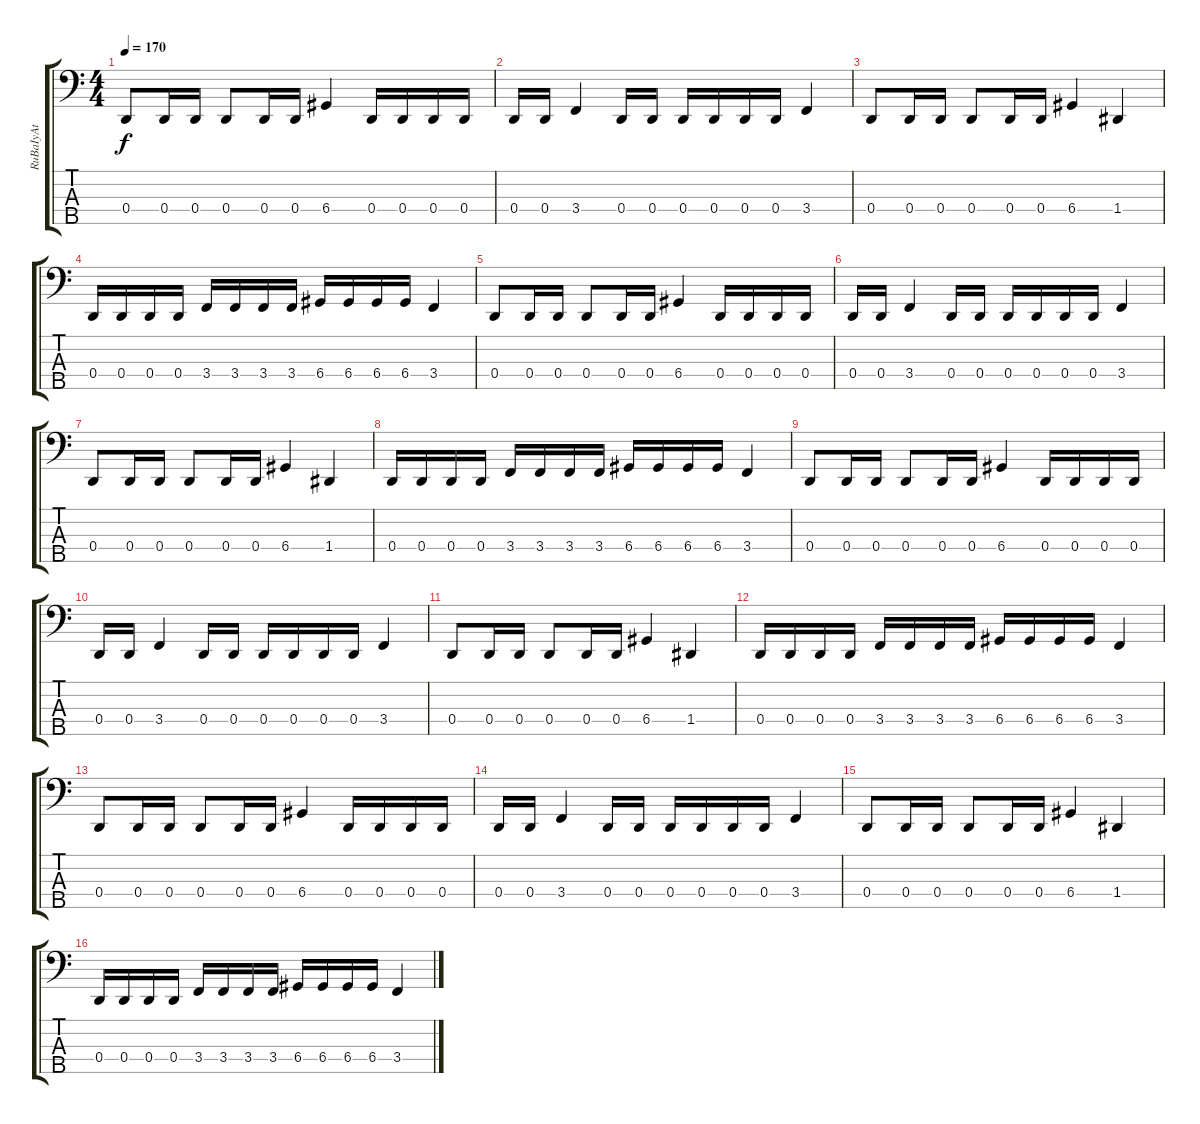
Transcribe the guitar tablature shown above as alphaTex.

\track ("RuBaIyAt" "RuBaIyAt") {instrument electricbassfinger}
\staff {score tabs}
\tuning (F2 C2 G1 D1 A0) {hide}
\ts (4 4)
\tempo 170
\clef f4
\ks c
0.4.8{dy f instrument electricbassfinger} 0.4.16 0.4.16 0.4.8 0.4.16 0.4.16 6.4.4 0.4.16 0.4.16 0.4.16 0.4.16 |
0.4.16 0.4.16 3.4.4 0.4.16 0.4.16 0.4.16 0.4.16 0.4.16 0.4.16 3.4.4 |
0.4.8 0.4.16 0.4.16 0.4.8 0.4.16 0.4.16 6.4.4 1.4.4 |
0.4.16 0.4.16 0.4.16 0.4.16 3.4.16 3.4.16 3.4.16 3.4.16 6.4.16 6.4.16 6.4.16 6.4.16 3.4.4 |
0.4.8 0.4.16 0.4.16 0.4.8 0.4.16 0.4.16 6.4.4 0.4.16 0.4.16 0.4.16 0.4.16 |
0.4.16 0.4.16 3.4.4 0.4.16 0.4.16 0.4.16 0.4.16 0.4.16 0.4.16 3.4.4 |
0.4.8 0.4.16 0.4.16 0.4.8 0.4.16 0.4.16 6.4.4 1.4.4 |
0.4.16 0.4.16 0.4.16 0.4.16 3.4.16 3.4.16 3.4.16 3.4.16 6.4.16 6.4.16 6.4.16 6.4.16 3.4.4 |
0.4.8 0.4.16 0.4.16 0.4.8 0.4.16 0.4.16 6.4.4 0.4.16 0.4.16 0.4.16 0.4.16 |
0.4.16 0.4.16 3.4.4 0.4.16 0.4.16 0.4.16 0.4.16 0.4.16 0.4.16 3.4.4 |
0.4.8 0.4.16 0.4.16 0.4.8 0.4.16 0.4.16 6.4.4 1.4.4 |
0.4.16 0.4.16 0.4.16 0.4.16 3.4.16 3.4.16 3.4.16 3.4.16 6.4.16 6.4.16 6.4.16 6.4.16 3.4.4 |
0.4.8 0.4.16 0.4.16 0.4.8 0.4.16 0.4.16 6.4.4 0.4.16 0.4.16 0.4.16 0.4.16 |
0.4.16 0.4.16 3.4.4 0.4.16 0.4.16 0.4.16 0.4.16 0.4.16 0.4.16 3.4.4 |
0.4.8 0.4.16 0.4.16 0.4.8 0.4.16 0.4.16 6.4.4 1.4.4 |
0.4.16 0.4.16 0.4.16 0.4.16 3.4.16 3.4.16 3.4.16 3.4.16 6.4.16 6.4.16 6.4.16 6.4.16 3.4.4
